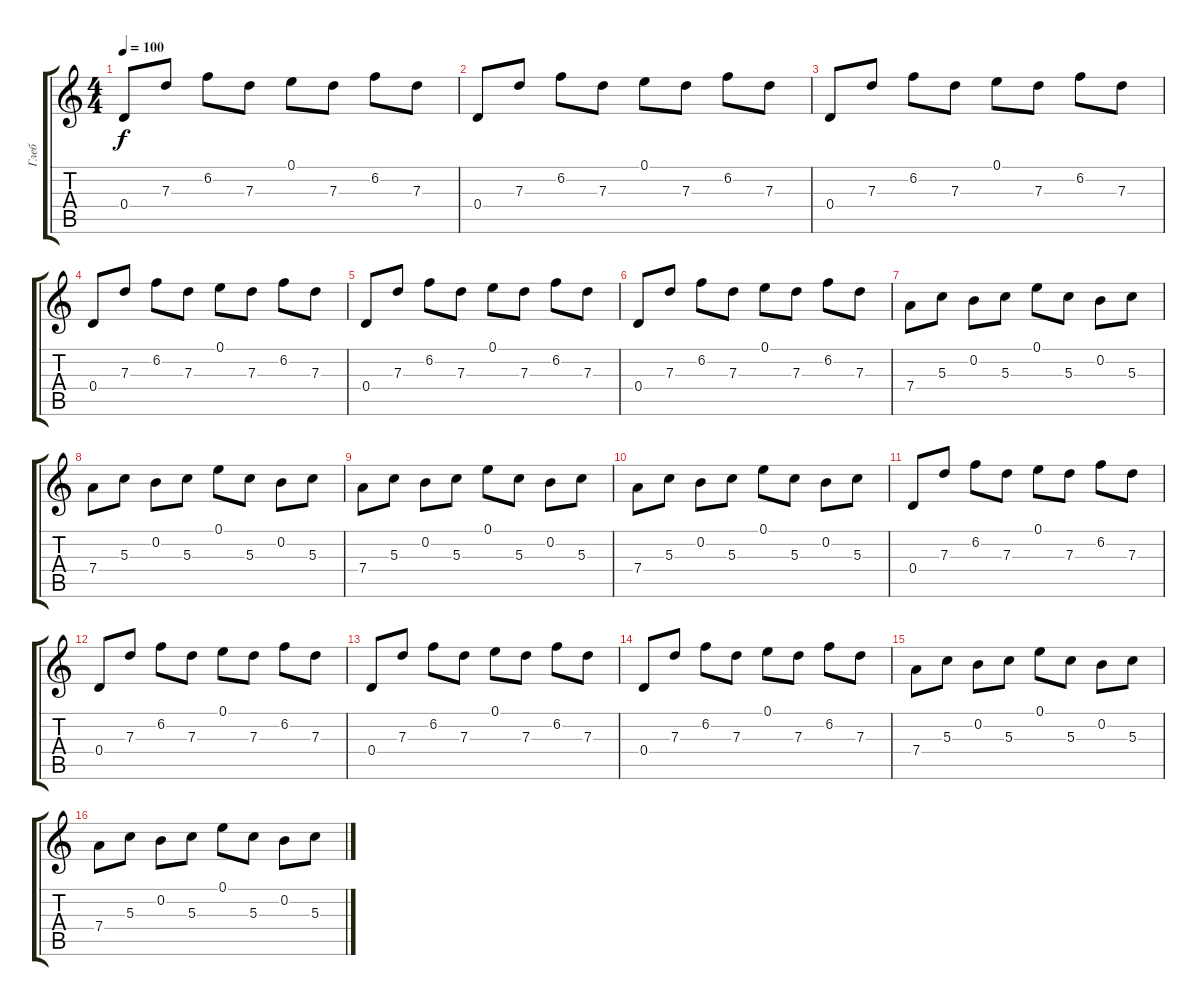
\track ("Глеб" "Глеб") {instrument acousticguitarsteel}
\staff {score tabs}
\tuning (E4 B3 G3 D3 A2 E2) {hide}
\ts (4 4)
\tempo 100
\tempo 120
\tempo 100
\clef g2
\ks c
0.4.8{dy f instrument acousticguitarsteel} 7.3.8 6.2.8 7.3.8 0.1.8 7.3.8 6.2.8 7.3.8 |
0.4.8 7.3.8 6.2.8 7.3.8 0.1.8 7.3.8 6.2.8 7.3.8 |
0.4.8 7.3.8 6.2.8 7.3.8 0.1.8 7.3.8 6.2.8 7.3.8 |
0.4.8 7.3.8 6.2.8 7.3.8 0.1.8 7.3.8 6.2.8 7.3.8 |
0.4.8 7.3.8 6.2.8 7.3.8 0.1.8 7.3.8 6.2.8 7.3.8 |
0.4.8 7.3.8 6.2.8 7.3.8 0.1.8 7.3.8 6.2.8 7.3.8 |
7.4.8 5.3.8 0.2.8 5.3.8 0.1.8 5.3.8 0.2.8 5.3.8 |
7.4.8 5.3.8 0.2.8 5.3.8 0.1.8 5.3.8 0.2.8 5.3.8 |
7.4.8 5.3.8 0.2.8 5.3.8 0.1.8 5.3.8 0.2.8 5.3.8 |
7.4.8 5.3.8 0.2.8 5.3.8 0.1.8 5.3.8 0.2.8 5.3.8 |
0.4.8 7.3.8 6.2.8 7.3.8 0.1.8 7.3.8 6.2.8 7.3.8 |
0.4.8 7.3.8 6.2.8 7.3.8 0.1.8 7.3.8 6.2.8 7.3.8 |
0.4.8 7.3.8 6.2.8 7.3.8 0.1.8 7.3.8 6.2.8 7.3.8 |
0.4.8 7.3.8 6.2.8 7.3.8 0.1.8 7.3.8 6.2.8 7.3.8 |
7.4.8 5.3.8 0.2.8 5.3.8 0.1.8 5.3.8 0.2.8 5.3.8 |
7.4.8 5.3.8 0.2.8 5.3.8 0.1.8 5.3.8 0.2.8 5.3.8
